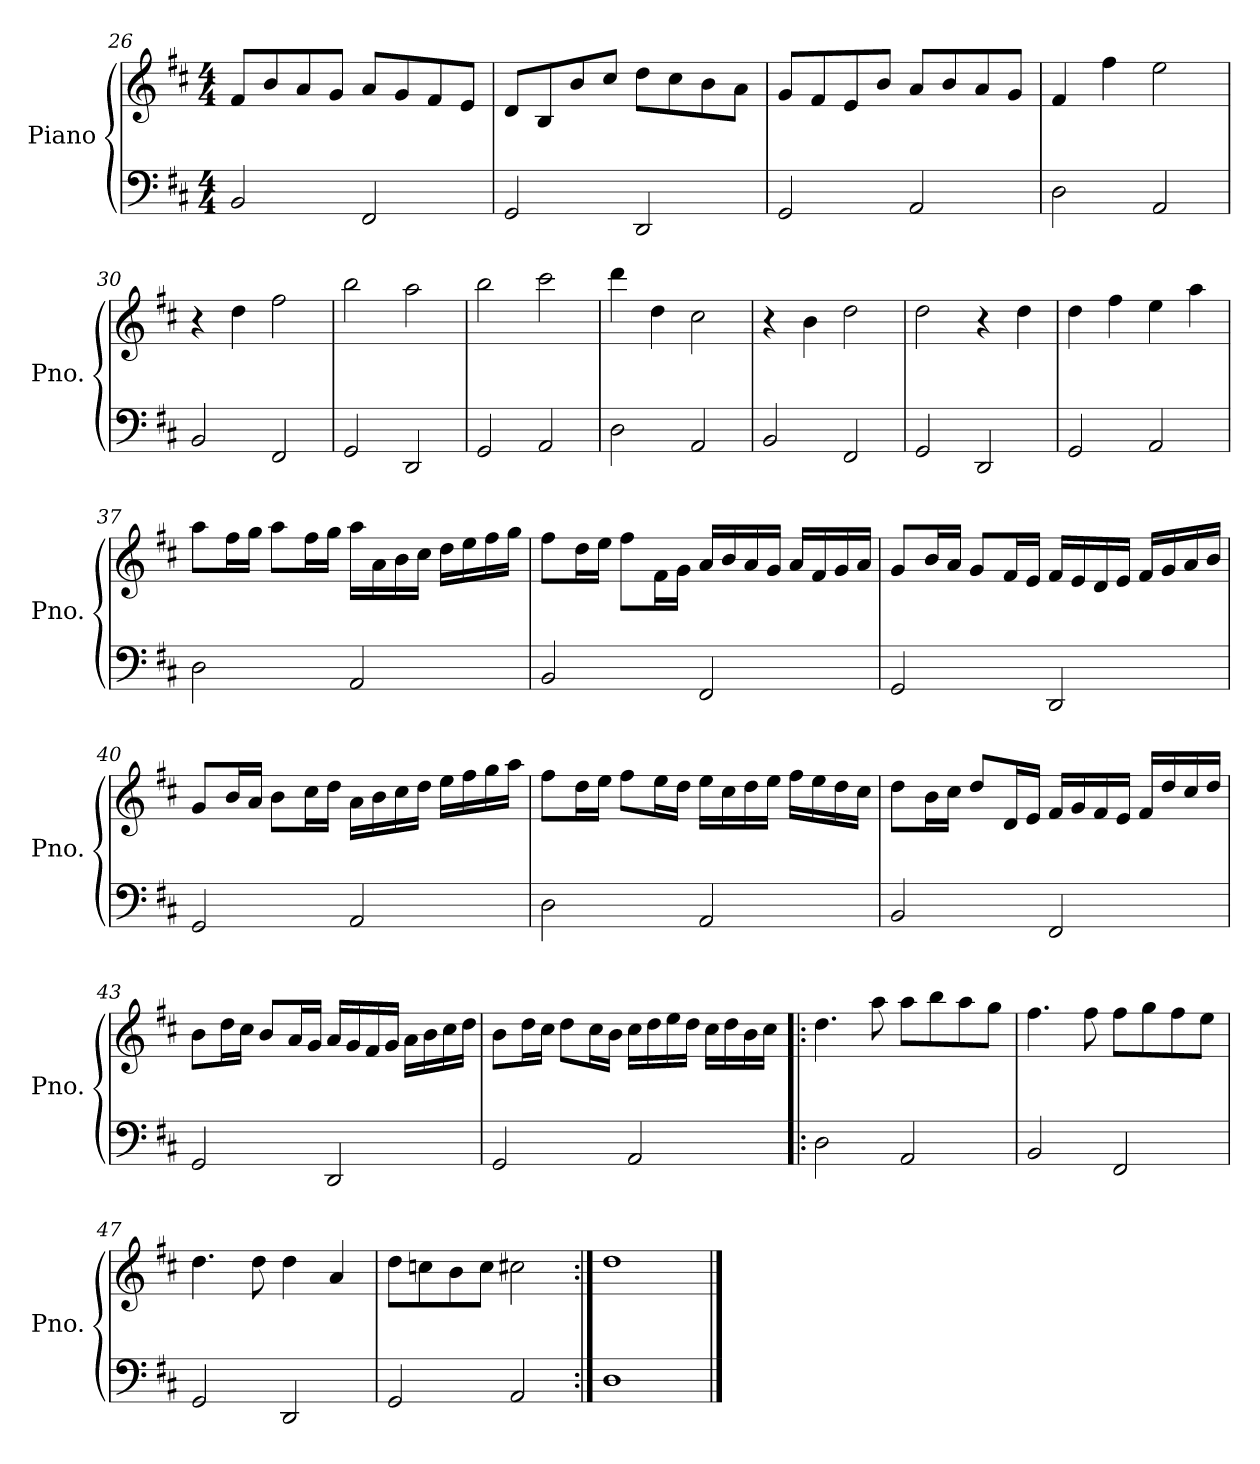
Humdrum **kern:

**kern	**kern
*part1	*part1
*staff2	*staff1
*I"Piano	*
*I'Pno.	*
*clefF4	*clefG2
*k[f#c#]	*k[f#c#]
*M4/4	*M4/4
=26	=26
2BB/	8f#/L
.	8b/
.	8a/
.	8g/J
2FF#/	8a/L
.	8g/
.	8f#/
.	8e/J
=27	=27
2GG/	8d/L
.	8B/
.	8b/
.	8cc#/J
2DD/	8dd\L
.	8cc#\
.	8b\
.	8a\J
=28	=28
2GG/	8g/L
.	8f#/
.	8e/
.	8b/J
2AA/	8a/L
.	8b/
.	8a/
.	8g/J
=29	=29
2D\	4f#/
.	4ff#\
2AA/	2ee\
!!LO:PB:g=z
=30	=30
2BB/	4r
.	4dd\
2FF#/	2ff#\
=31	=31
2GG/	2bb\
2DD/	2aa\
=32	=32
2GG/	2bb\
2AA/	2ccc#\
=33	=33
2D\	4ddd\
.	4dd\
2AA/	2cc#\
=34	=34
2BB/	4r
.	4b\
2FF#/	2dd\
=35	=35
2GG/	2dd\
2DD/	4r
.	4dd\
=36	=36
2GG/	4dd\
.	4ff#\
2AA/	4ee\
.	4aa\
!!LO:LB:g=z
=37	=37
2D\	8aa\L
.	16ff#\L
.	16gg\JJ
.	8aa\L
.	16ff#\L
.	16gg\JJ
2AA/	16aa\LL
.	16a\
.	16b\
.	16cc#\JJ
.	16dd\LL
.	16ee\
.	16ff#\
.	16gg\JJ
=38	=38
2BB/	8ff#\L
.	16dd\L
.	16ee\JJ
.	8ff#\L
.	16f#\L
.	16g\JJ
2FF#/	16a/LL
.	16b/
.	16a/
.	16g/JJ
.	16a/LL
.	16f#/
.	16g/
.	16a/JJ
=39	=39
2GG/	8g/L
.	16b/L
.	16a/JJ
.	8g/L
.	16f#/L
.	16e/JJ
2DD/	16f#/LL
.	16e/
.	16d/
.	16e/JJ
.	16f#/LL
.	16g/
.	16a/
.	16b/JJ
!!LO:LB:g=z
=40	=40
2GG/	8g/L
.	16b/L
.	16a/JJ
.	8b\L
.	16cc#\L
.	16dd\JJ
2AA/	16a\LL
.	16b\
.	16cc#\
.	16dd\JJ
.	16ee\LL
.	16ff#\
.	16gg\
.	16aa\JJ
=41	=41
2D\	8ff#\L
.	16dd\L
.	16ee\JJ
.	8ff#\L
.	16ee\L
.	16dd\JJ
2AA/	16ee\LL
.	16cc#\
.	16dd\
.	16ee\JJ
.	16ff#\LL
.	16ee\
.	16dd\
.	16cc#\JJ
=42	=42
2BB/	8dd\L
.	16b\L
.	16cc#\JJ
.	8dd/L
.	16d/L
.	16e/JJ
2FF#/	16f#/LL
.	16g/
.	16f#/
.	16e/JJ
.	16f#/LL
.	16dd/
.	16cc#/
.	16dd/JJ
!!LO:LB:g=z
=43	=43
2GG/	8b\L
.	16dd\L
.	16cc#\JJ
.	8b/L
.	16a/L
.	16g/JJ
2DD/	16a/LL
.	16g/
.	16f#/
.	16g/JJ
.	16a\LL
.	16b\
.	16cc#\
.	16dd\JJ
=44	=44
2GG/	8b\L
.	16dd\L
.	16cc#\JJ
.	8dd\L
.	16cc#\L
.	16b\JJ
2AA/	16cc#\LL
.	16dd\
.	16ee\
.	16dd\JJ
.	16cc#\LL
.	16dd\
.	16b\
.	16cc#\JJ
=45!|:	=45!|:
2D\	4.dd\
.	8aa\
2AA/	8aa\L
.	8bb\
.	8aa\
.	8gg\J
=46	=46
2BB/	4.ff#\
.	8ff#\
2FF#/	8ff#\L
.	8gg\
.	8ff#\
.	8ee\J
!!LO:LB:g=z
=47	=47
2GG/	4.dd\
.	8dd\
2DD/	4dd\
.	4a/
=48	=48
2GG/	8dd\L
.	8ccn\
.	8b\
.	8cc\J
2AA/	2cc#X\
=49:|!	=49:|!
1D	1dd
==	==
*-	*-
